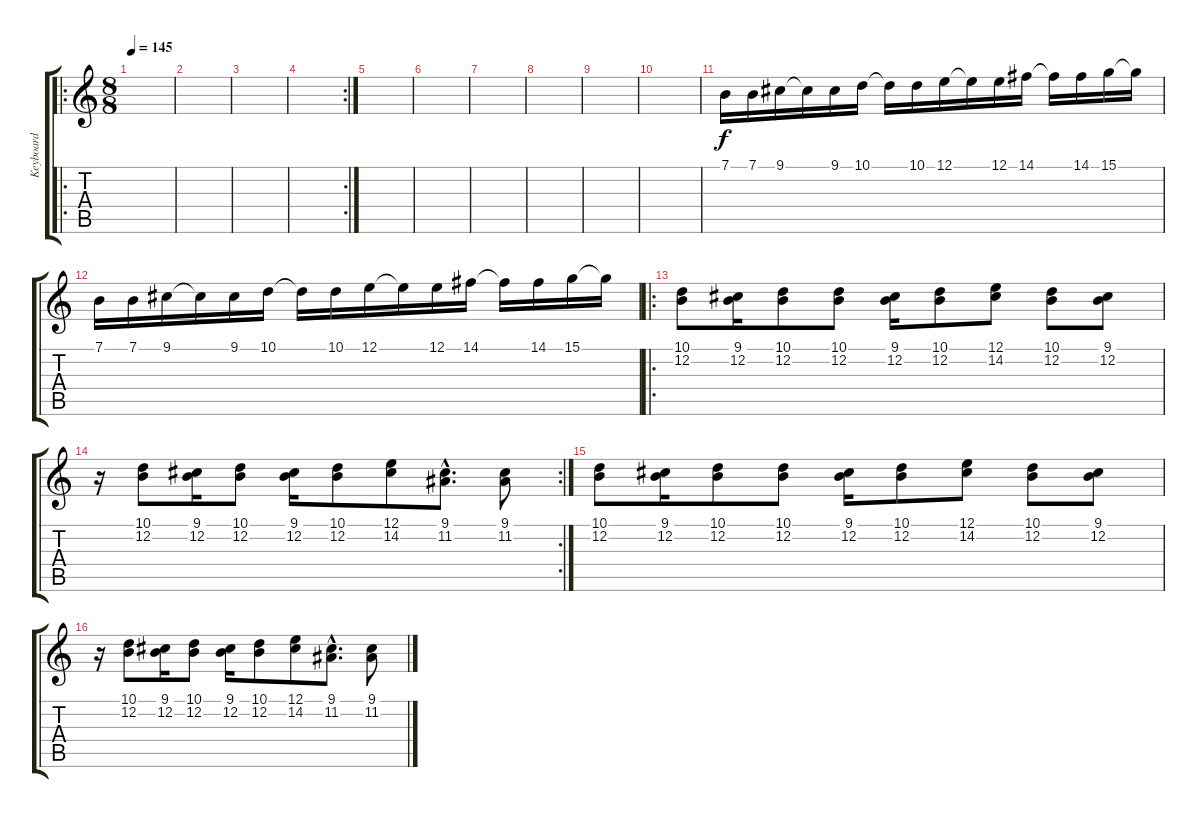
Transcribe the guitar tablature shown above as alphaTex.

\track ("Keyboard " "Keyboard ") {instrument electricgrandpiano}
\staff {score tabs}
\tuning (E4 B3 G3 D3 A2 E2) {hide}
\ro
\ts (8 8)
\tempo 145
\clef g2
\ks c
|
|
|
\rc 2
|
|
|
|
|
|
|
7.1.16{volume 12 instrument pad4choir} 7.1.16 9.1.16 9.1{t}.16 9.1.16 10.1.16 10.1{t}.16 10.1.16 12.1.16 12.1{t}.16 12.1.16 14.1.16 14.1{t}.16 14.1.16 15.1.16 15.1{t}.16 |
7.1.16 7.1.16 9.1.16 9.1{t}.16 9.1.16 10.1.16 10.1{t}.16 10.1.16 12.1.16 12.1{t}.16 12.1.16 14.1.16 14.1{t}.16 14.1.16 15.1.16 15.1{t}.16 |
\ro
(10.1 12.2).8{volume 16 instrument electricgrandpiano} (9.1 12.2).16 (10.1 12.2).8 (10.1 12.2).8 (9.1 12.2).16 (10.1 12.2).8 (12.1 14.2).8 (10.1 12.2).8 (9.1 12.2).8 |
\rc 2
r.16 (10.1 12.2).8 (9.1 12.2).16 (10.1 12.2).8 (9.1 12.2).16 (10.1 12.2).8 (12.1 14.2).8 (9.1{hac} 11.2{hac}).8{d} (9.1 11.2).8 |
(10.1 12.2).8 (9.1 12.2).16 (10.1 12.2).8 (10.1 12.2).8 (9.1 12.2).16 (10.1 12.2).8 (12.1 14.2).8 (10.1 12.2).8 (9.1 12.2).8 |
r.16 (10.1 12.2).8 (9.1 12.2).16 (10.1 12.2).8 (9.1 12.2).16 (10.1 12.2).8 (12.1 14.2).8 (9.1{hac} 11.2{hac}).8{d} (9.1 11.2).8
